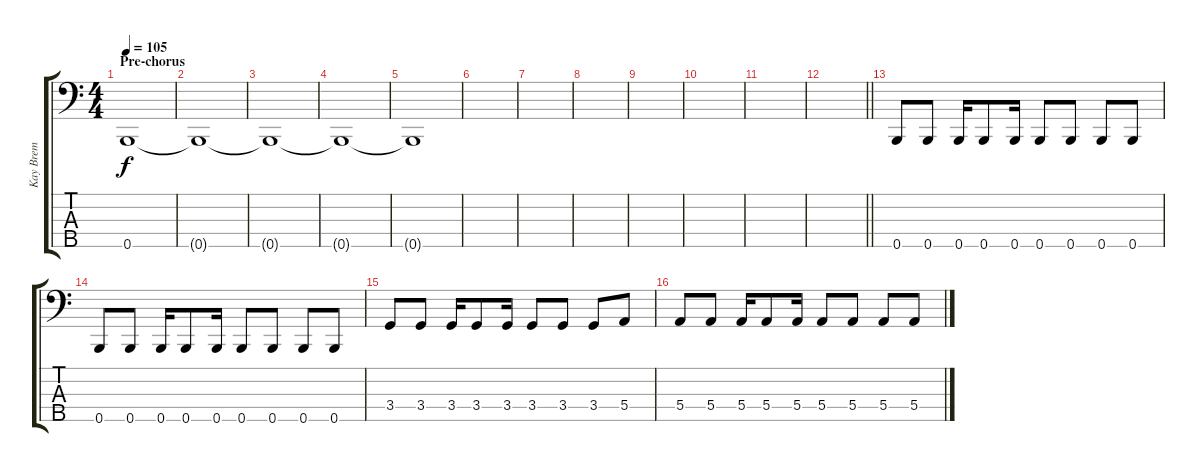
\track ("Kay Brem" "Kay Brem") {instrument electricbasspick}
\staff {score tabs}
\tuning (G2 D2 A1 E1 B0) {hide}
\ts (4 4)
\section ("" "Pre-chorus")
\tempo 105
\clef f4
\ks c
0.5.1{dy f volume 1} |
0.5{t}.1 |
0.5{t}.1 |
0.5{t}.1 |
0.5{t}.1 |
|
|
|
|
|
|
\barLineRight lightlight
|
0.5.8{volume 13} 0.5.8 0.5.16 0.5.8 0.5.16 0.5.8 0.5.8 0.5.8 0.5.8 |
0.5.8 0.5.8 0.5.16 0.5.8 0.5.16 0.5.8 0.5.8 0.5.8 0.5.8 |
3.4.8 3.4.8 3.4.16 3.4.8 3.4.16 3.4.8 3.4.8 3.4.8 5.4.8 |
5.4.8 5.4.8 5.4.16 5.4.8 5.4.16 5.4.8 5.4.8 5.4.8 5.4.8
